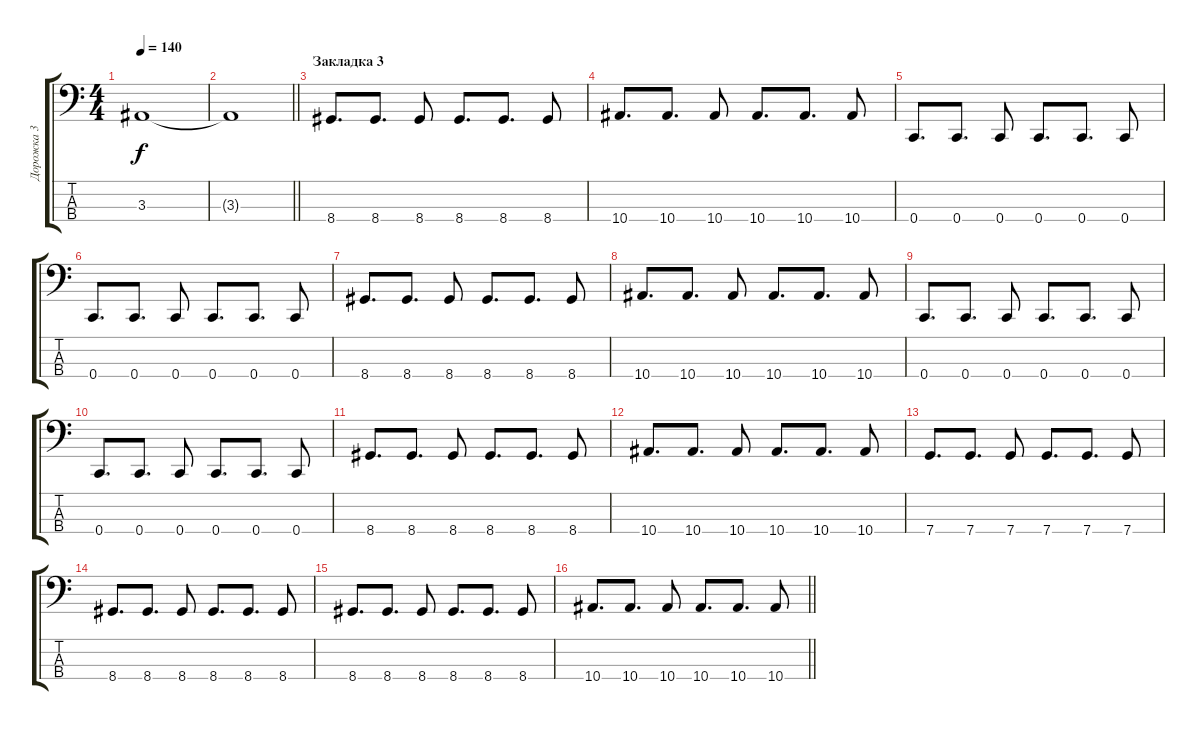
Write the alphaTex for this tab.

\track ("Дорожка 3" "Дорожка 3") {instrument electricbasspick}
\staff {score tabs}
\tuning (F2 C2 G1 C1) {hide}
\ts (4 4)
\tempo 140
\clef f4
\ks c
3.3.1{dy f} |
\barLineRight lightlight
3.3{t}.1 |
\section ("" "Закладка 3")
8.4.8{d} 8.4.8{d} 8.4.8 8.4.8{d} 8.4.8{d} 8.4.8 |
10.4.8{d} 10.4.8{d} 10.4.8 10.4.8{d} 10.4.8{d} 10.4.8 |
0.4.8{d} 0.4.8{d} 0.4.8 0.4.8{d} 0.4.8{d} 0.4.8 |
0.4.8{d} 0.4.8{d} 0.4.8 0.4.8{d} 0.4.8{d} 0.4.8 |
8.4.8{d} 8.4.8{d} 8.4.8 8.4.8{d} 8.4.8{d} 8.4.8 |
10.4.8{d} 10.4.8{d} 10.4.8 10.4.8{d} 10.4.8{d} 10.4.8 |
0.4.8{d} 0.4.8{d} 0.4.8 0.4.8{d} 0.4.8{d} 0.4.8 |
0.4.8{d} 0.4.8{d} 0.4.8 0.4.8{d} 0.4.8{d} 0.4.8 |
8.4.8{d} 8.4.8{d} 8.4.8 8.4.8{d} 8.4.8{d} 8.4.8 |
10.4.8{d} 10.4.8{d} 10.4.8 10.4.8{d} 10.4.8{d} 10.4.8 |
7.4.8{d} 7.4.8{d} 7.4.8 7.4.8{d} 7.4.8{d} 7.4.8 |
8.4.8{d} 8.4.8{d} 8.4.8 8.4.8{d} 8.4.8{d} 8.4.8 |
8.4.8{d} 8.4.8{d} 8.4.8 8.4.8{d} 8.4.8{d} 8.4.8 |
\barLineRight lightlight
10.4.8{d} 10.4.8{d} 10.4.8 10.4.8{d} 10.4.8{d} 10.4.8
